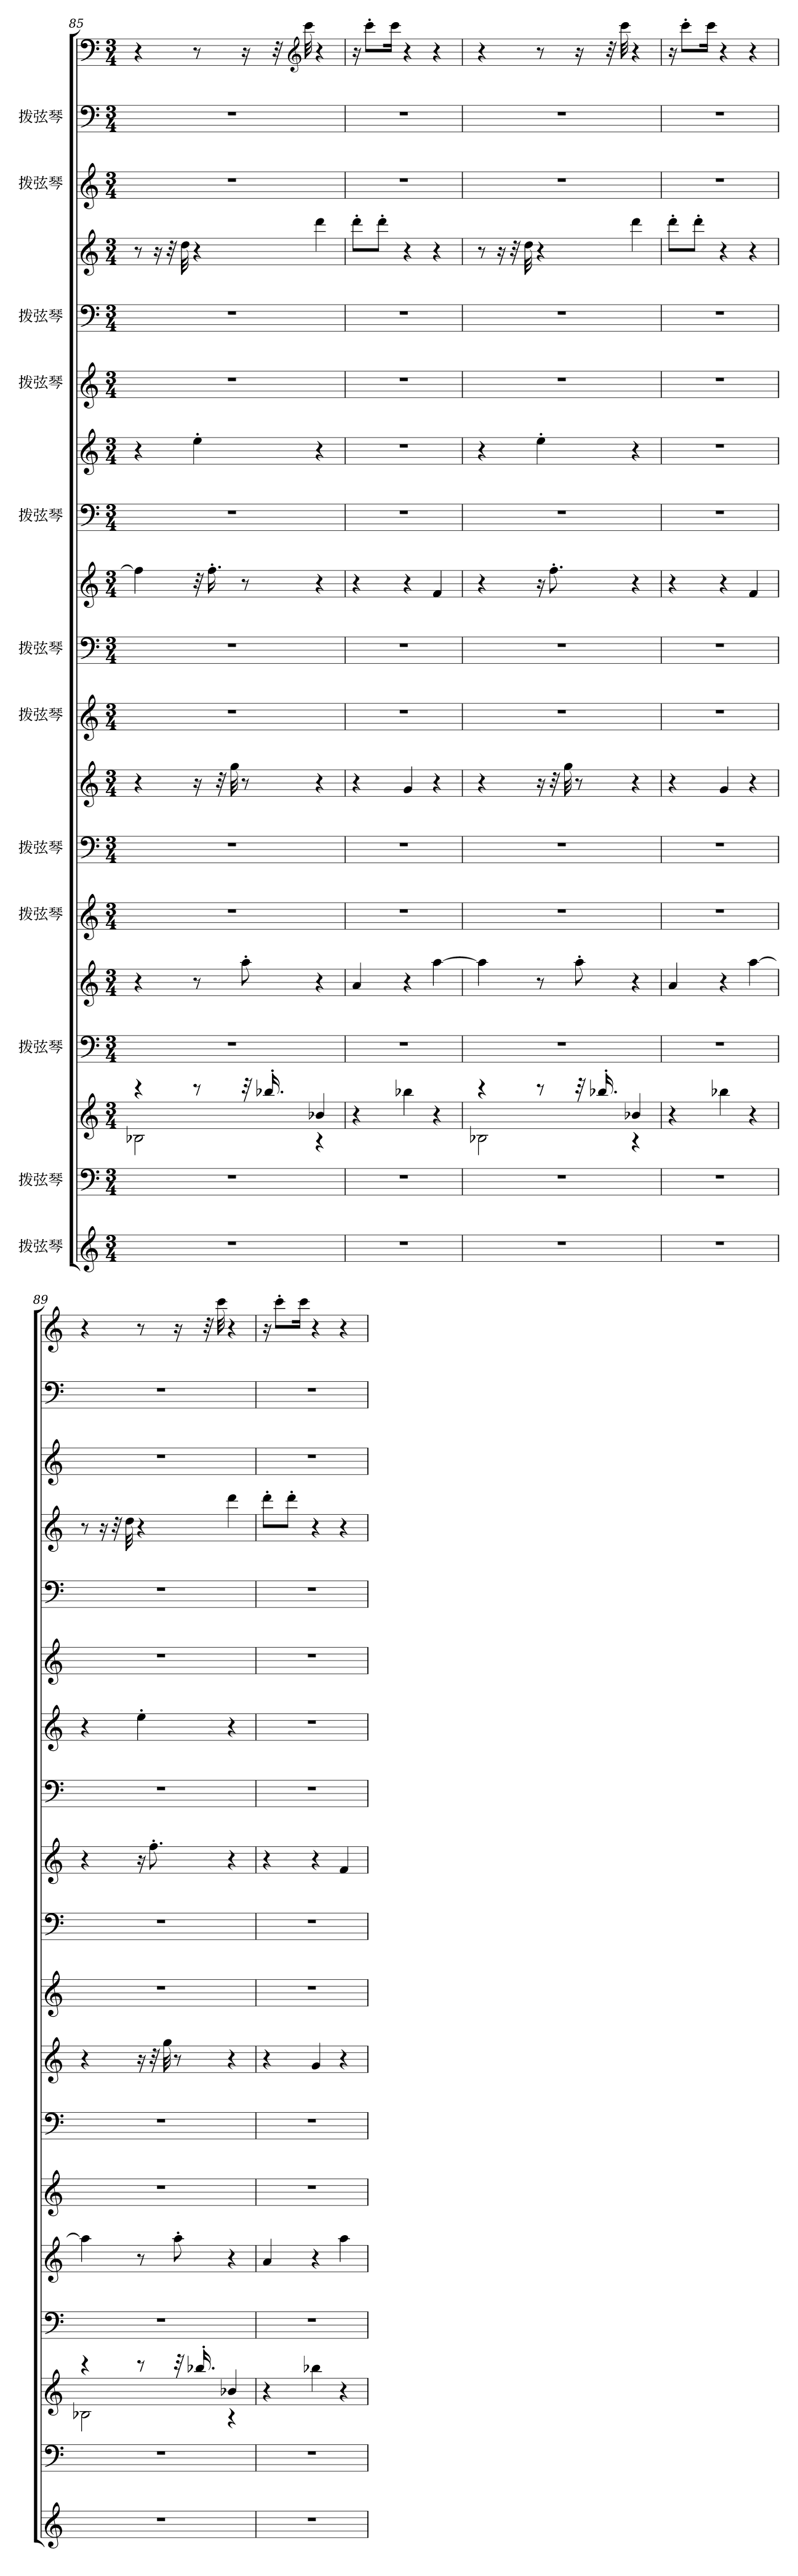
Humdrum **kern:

**kern	**kern	**kern	**kern	**kern	**kern	**kern	**kern	**kern	**kern	**kern	**kern	**kern	**kern	**kern	**kern	**kern	**kern	**kern
*part12	*part11	*part11	*part10	*part10	*part9	*part8	*part8	*part7	*part6	*part6	*part5	*part5	*part4	*part3	*part3	*part2	*part1	*part1
*staff19	*staff18	*staff17	*staff16	*staff15	*staff14	*staff13	*staff12	*staff11	*staff10	*staff9	*staff8	*staff7	*staff6	*staff5	*staff4	*staff3	*staff2	*staff1
*I"拨弦琴	*I"拨弦琴	*	*I"拨弦琴	*	*I"拨弦琴	*I"拨弦琴	*	*I"拨弦琴	*I"拨弦琴	*	*I"拨弦琴	*	*I"拨弦琴	*I"拨弦琴	*	*I"拨弦琴	*I"拨弦琴	*
!!LO:PB:g=z
*clefG2	*clefF4	*clefG2	*clefF4	*clefG2	*clefG2	*clefF4	*clefG2	*clefG2	*clefF4	*clefG2	*clefF4	*clefG2	*clefG2	*clefF4	*clefG2	*clefG2	*clefF4	*clefF4
*k[]	*k[]	*k[]	*k[]	*k[]	*k[]	*k[]	*k[]	*k[]	*k[]	*k[]	*k[]	*k[]	*k[]	*k[]	*k[]	*k[]	*k[]	*k[]
*M3/4	*M3/4	*M3/4	*M3/4	*M3/4	*M3/4	*M3/4	*M3/4	*M3/4	*M3/4	*M3/4	*M3/4	*M3/4	*M3/4	*M3/4	*M3/4	*M3/4	*M3/4	*M3/4
=85	=85	=85	=85	=85	=85	=85	=85	=85	=85	=85	=85	=85	=85	=85	=85	=85	=85	=85
*	*	*^	*	*	*	*	*	*	*	*	*	*	*	*	*	*	*	*
2.r	2.r	4r	2B-X\	2.r	4r	2.r	2.r	4r	2.r	2.r	4ff\]	2.r	4r	2.r	2.r	8r	2.r	2.r	4r
.	.	.	.	.	.	.	.	.	.	.	.	.	.	.	.	16r	.	.	.
.	.	.	.	.	.	.	.	.	.	.	.	.	.	.	.	32r	.	.	.
.	.	.	.	.	.	.	.	.	.	.	.	.	.	.	.	32dd\	.	.	.
.	.	8r	.	.	8r	.	.	16r	.	.	32r	.	4ee'\	.	.	4r	.	.	8r
.	.	.	.	.	.	.	.	.	.	.	16.ff'\	.	.	.	.	.	.	.	.
.	.	.	.	.	.	.	.	32r	.	.	.	.	.	.	.	.	.	.	.
.	.	.	.	.	.	.	.	32gg\	.	.	.	.	.	.	.	.	.	.	.
.	.	32r	.	.	8aa'\	.	.	8r	.	.	8r	.	.	.	.	.	.	.	16r
.	.	16.bb-X'/	.	.	.	.	.	.	.	.	.	.	.	.	.	.	.	.	.
.	.	.	.	.	.	.	.	.	.	.	.	.	.	.	.	.	.	.	32r
*	*	*	*	*	*	*	*	*	*	*	*	*	*	*	*	*	*	*	*clefG2
.	.	.	.	.	.	.	.	.	.	.	.	.	.	.	.	.	.	.	32ccc\
.	.	4b-X/	4r	.	4r	.	.	4r	.	.	4r	.	4r	.	.	4ddd\	.	.	4r
*	*	*v	*v	*	*	*	*	*	*	*	*	*	*	*	*	*	*	*	*
=86	=86	=86	=86	=86	=86	=86	=86	=86	=86	=86	=86	=86	=86	=86	=86	=86	=86	=86
2.r	2.r	4r	2.r	4a/	2.r	2.r	4r	2.r	2.r	4r	2.r	2.r	2.r	2.r	8ddd'\L	2.r	2.r	16r
.	.	.	.	.	.	.	.	.	.	.	.	.	.	.	.	.	.	8ccc'\L
.	.	.	.	.	.	.	.	.	.	.	.	.	.	.	8ddd'\J	.	.	.
.	.	.	.	.	.	.	.	.	.	.	.	.	.	.	.	.	.	16ccc\Jk
.	.	4bb-X\	.	4r	.	.	4g/	.	.	4r	.	.	.	.	4r	.	.	4r
.	.	4r	.	[4aa\	.	.	4r	.	.	4f/	.	.	.	.	4r	.	.	4r
=87	=87	=87	=87	=87	=87	=87	=87	=87	=87	=87	=87	=87	=87	=87	=87	=87	=87	=87
*	*	*^	*	*	*	*	*	*	*	*	*	*	*	*	*	*	*	*
2.r	2.r	4r	2B-X\	2.r	4aa\]	2.r	2.r	4r	2.r	2.r	4r	2.r	4r	2.r	2.r	8r	2.r	2.r	4r
.	.	.	.	.	.	.	.	.	.	.	.	.	.	.	.	16r	.	.	.
.	.	.	.	.	.	.	.	.	.	.	.	.	.	.	.	32r	.	.	.
.	.	.	.	.	.	.	.	.	.	.	.	.	.	.	.	32dd\	.	.	.
.	.	8r	.	.	8r	.	.	16r	.	.	16r	.	4ee'\	.	.	4r	.	.	8r
.	.	.	.	.	.	.	.	32r	.	.	8.ff'\	.	.	.	.	.	.	.	.
.	.	.	.	.	.	.	.	32gg\	.	.	.	.	.	.	.	.	.	.	.
.	.	32r	.	.	8aa'\	.	.	8r	.	.	.	.	.	.	.	.	.	.	16r
.	.	16.bb-X'/	.	.	.	.	.	.	.	.	.	.	.	.	.	.	.	.	.
.	.	.	.	.	.	.	.	.	.	.	.	.	.	.	.	.	.	.	32r
.	.	.	.	.	.	.	.	.	.	.	.	.	.	.	.	.	.	.	32ccc\
.	.	4b-X/	4r	.	4r	.	.	4r	.	.	4r	.	4r	.	.	4ddd\	.	.	4r
*	*	*v	*v	*	*	*	*	*	*	*	*	*	*	*	*	*	*	*	*
=88	=88	=88	=88	=88	=88	=88	=88	=88	=88	=88	=88	=88	=88	=88	=88	=88	=88	=88
2.r	2.r	4r	2.r	4a/	2.r	2.r	4r	2.r	2.r	4r	2.r	2.r	2.r	2.r	8ddd'\L	2.r	2.r	16r
.	.	.	.	.	.	.	.	.	.	.	.	.	.	.	.	.	.	8ccc'\L
.	.	.	.	.	.	.	.	.	.	.	.	.	.	.	8ddd'\J	.	.	.
.	.	.	.	.	.	.	.	.	.	.	.	.	.	.	.	.	.	16ccc\Jk
.	.	4bb-X\	.	4r	.	.	4g/	.	.	4r	.	.	.	.	4r	.	.	4r
.	.	4r	.	[4aa\	.	.	4r	.	.	4f/	.	.	.	.	4r	.	.	4r
!!LO:PB:g=z
=89	=89	=89	=89	=89	=89	=89	=89	=89	=89	=89	=89	=89	=89	=89	=89	=89	=89	=89
*	*	*^	*	*	*	*	*	*	*	*	*	*	*	*	*	*	*	*
2.r	2.r	4r	2B-X\	2.r	4aa\]	2.r	2.r	4r	2.r	2.r	4r	2.r	4r	2.r	2.r	8r	2.r	2.r	4r
.	.	.	.	.	.	.	.	.	.	.	.	.	.	.	.	16r	.	.	.
.	.	.	.	.	.	.	.	.	.	.	.	.	.	.	.	32r	.	.	.
.	.	.	.	.	.	.	.	.	.	.	.	.	.	.	.	32dd\	.	.	.
.	.	8r	.	.	8r	.	.	16r	.	.	16r	.	4ee'\	.	.	4r	.	.	8r
.	.	.	.	.	.	.	.	32r	.	.	8.ff'\	.	.	.	.	.	.	.	.
.	.	.	.	.	.	.	.	32gg\	.	.	.	.	.	.	.	.	.	.	.
.	.	32r	.	.	8aa'\	.	.	8r	.	.	.	.	.	.	.	.	.	.	16r
.	.	16.bb-X'/	.	.	.	.	.	.	.	.	.	.	.	.	.	.	.	.	.
.	.	.	.	.	.	.	.	.	.	.	.	.	.	.	.	.	.	.	32r
.	.	.	.	.	.	.	.	.	.	.	.	.	.	.	.	.	.	.	32ccc\
.	.	4b-X/	4r	.	4r	.	.	4r	.	.	4r	.	4r	.	.	4ddd\	.	.	4r
*	*	*v	*v	*	*	*	*	*	*	*	*	*	*	*	*	*	*	*	*
=90	=90	=90	=90	=90	=90	=90	=90	=90	=90	=90	=90	=90	=90	=90	=90	=90	=90	=90
2.r	2.r	4r	2.r	4a/	2.r	2.r	4r	2.r	2.r	4r	2.r	2.r	2.r	2.r	8ddd'\L	2.r	2.r	16r
.	.	.	.	.	.	.	.	.	.	.	.	.	.	.	.	.	.	8ccc'\L
.	.	.	.	.	.	.	.	.	.	.	.	.	.	.	8ddd'\J	.	.	.
.	.	.	.	.	.	.	.	.	.	.	.	.	.	.	.	.	.	16ccc\Jk
.	.	4bb-X\	.	4r	.	.	4g/	.	.	4r	.	.	.	.	4r	.	.	4r
.	.	4r	.	4aa\	.	.	4r	.	.	4f/	.	.	.	.	4r	.	.	4r
=	=	=	=	=	=	=	=	=	=	=	=	=	=	=	=	=	=	=
*-	*-	*-	*-	*-	*-	*-	*-	*-	*-	*-	*-	*-	*-	*-	*-	*-	*-	*-
